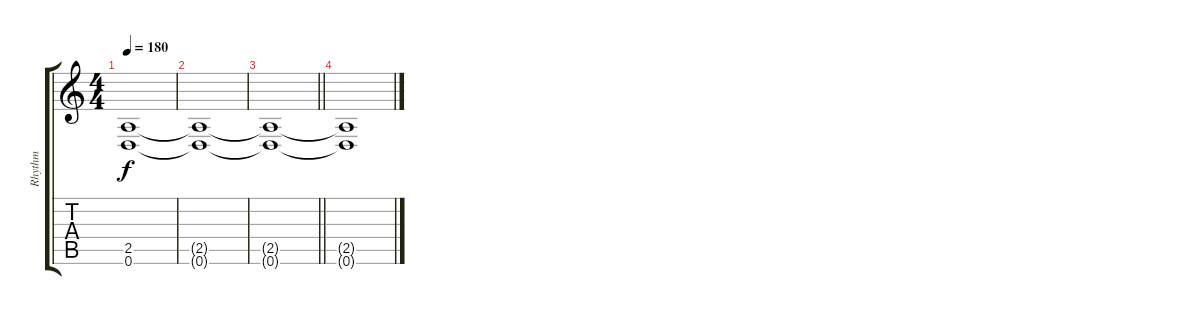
\track ("Rhythm" "Rhythm") {instrument distortionguitar}
\staff {score tabs}
\tuning (D4 A3 F3 C3 G2 D2) {hide}
\ts (4 4)
\tempo 180
\clef g2
\ks c
(2.5 0.6).1{dy f volume 1} |
(2.5{t} 0.6{t}).1 |
\barLineRight lightlight
(2.5{t} 0.6{t}).1 |
\section ("" "")
(2.5{t} 0.6{t}).1
